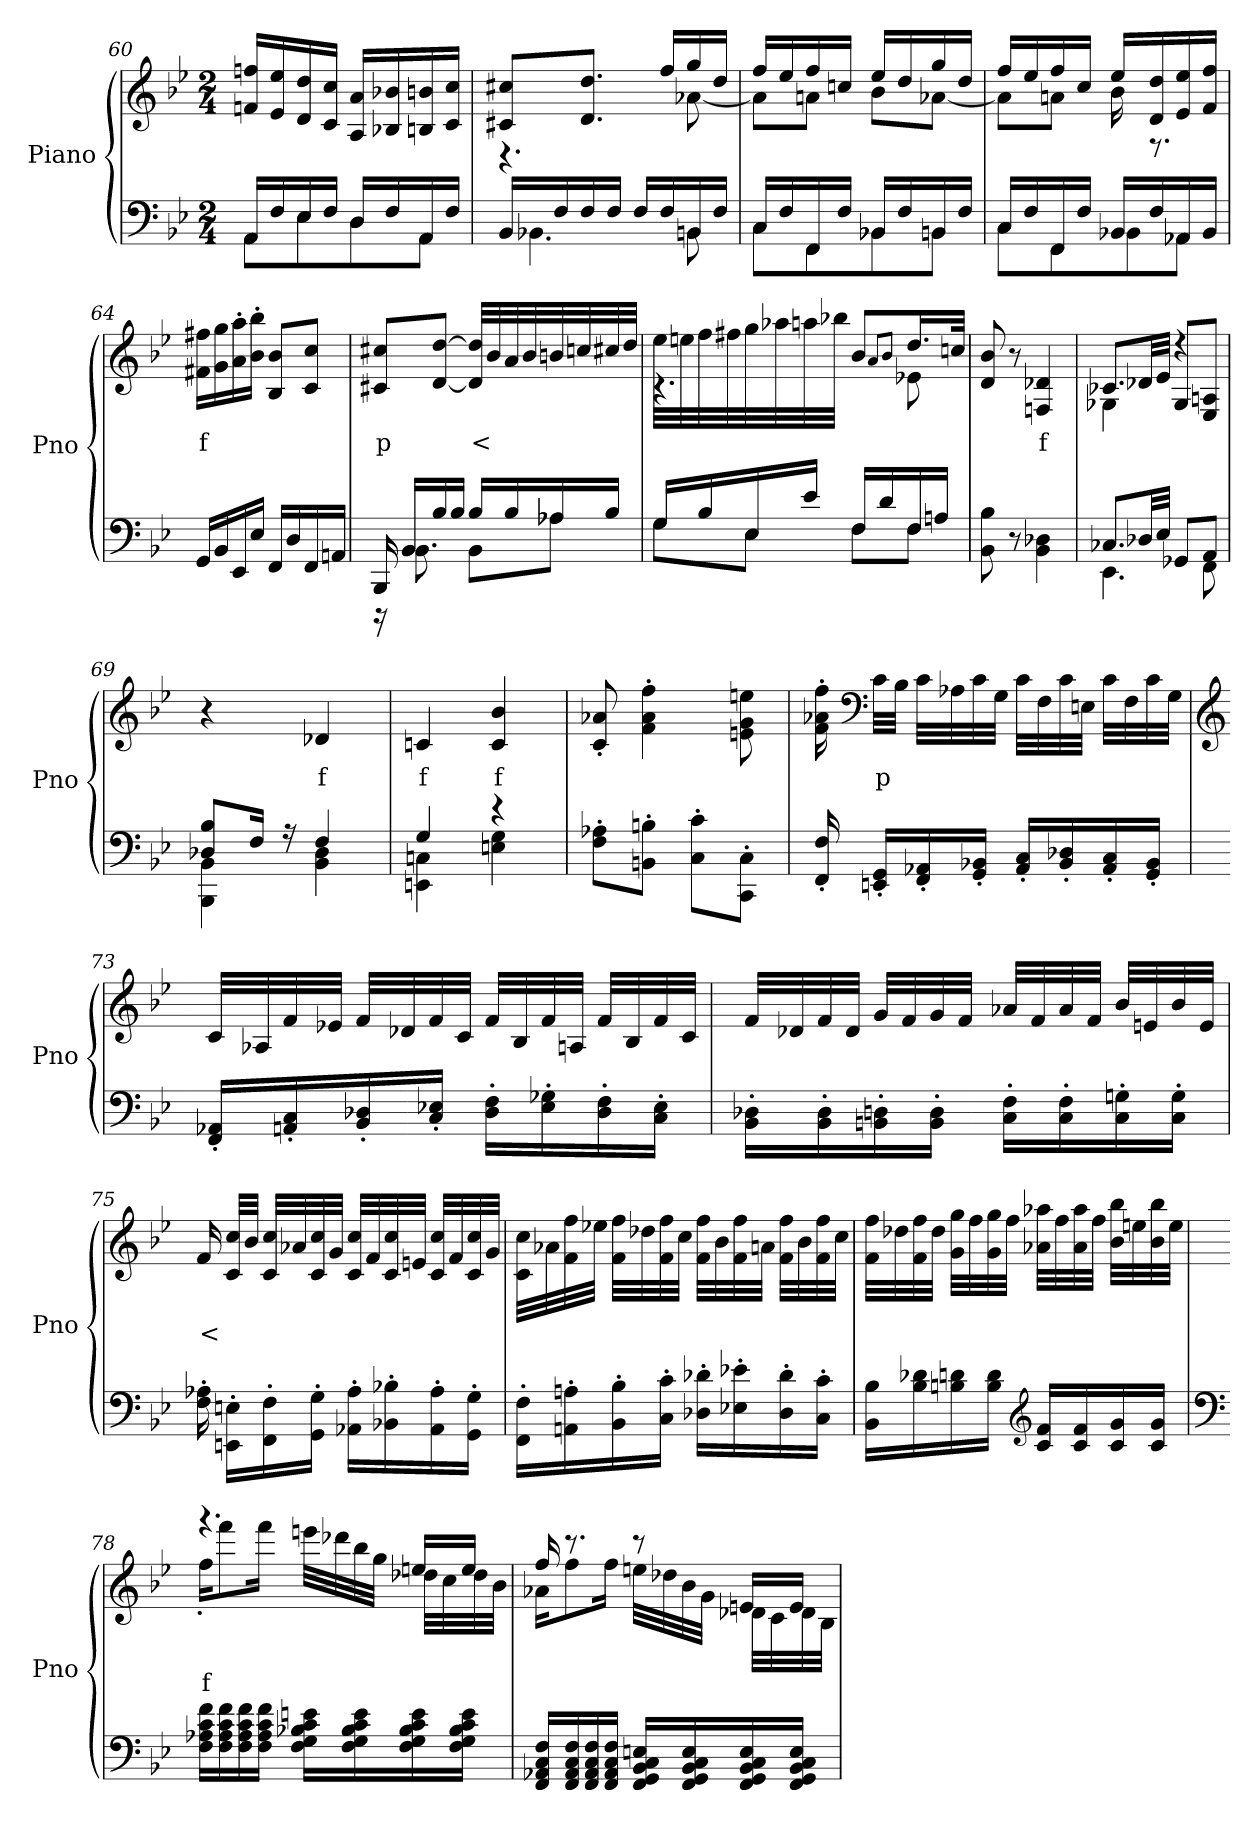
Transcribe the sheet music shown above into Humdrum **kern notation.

**kern	**kern	**text
*part2	*part1	*part1
*staff2	*staff1	*staff1
*I"Piano	*I"Piano	*
*I'Pno	*I'Pno	*
*clefF4	*clefG2	*
*k[b-e-]	*k[b-e-]	*
*B-:	*B-:	*
*M2/4	*M2/4	*
=60	=60	=60
*^	*	*
16AA/LL	8AA\L	16fn/ 16ffn/LL	.
16F/	.	16e-/ 16ee-/	.
16E-/	8E-\	16d/ 16dd/	.
16F/JJ	.	16c/ 16cc/JJ	.
16D/LL	8D\	16A/ 16a/LL	.
16F/	.	16B-X/ 16b-X/	.
16AA/	8AA\J	16Bn/ 16bn/	.
16F/JJ	.	16c/ 16cc/JJ	.
=61	=61	=61	=61
*	*	*^	*
16BB-/LL	4.BB-X\	8c#X/ 8cc#X/L	4.r	.
16F/	.	.	.	.
16F/	.	8.d/ 8.dd/J	.	.
16F/JJ	.	.	.	.
16F/LL	.	.	.	.
16F/	.	16ff/LL	.	.
16BBn/	8BB\	16gg/	[8a-X\	.
16F/JJ	.	16dd/JJ	.	.
=62	=62	=62	=62	=62
16C/LL	8C\L	16ff/LL	8a-\L]	.
16F/	.	16ee-/	.	.
16FF/	8FF\	16ff/	8an\J	.
16F/JJ	.	16ccn/JJ	.	.
16BB-X/LL	8BB-X\	16ee-/LL	8b-\L	.
16F/	.	16dd/	.	.
16BBn/	8BB\J	16gg/	[8a-X\J	.
16F/JJ	.	16dd/JJ	.	.
!!LO:LB:g=z	!!
=63	=63	=63	=63	=63
16C/LL	8C\L	16ff/LL	8a-\L]	.
16F/	.	16ee-/	.	.
16FF/	8FF\	16ff/	8an\J	.
16F/JJ	.	16cc/JJ	.	.
16BB-X/LL	8BB-\	16ee-/LL	16b-\	.
16F/	.	16d/ 16dd/	8.r	.
16AA-X/	8AA-\J	16e-/ 16ee-/	.	.
16BB-/JJ	.	16f/ 16ff/JJ	.	.
*v	*v	*	*	*
*	*v	*v	*
=64	=64	=64
!	!	!LO:LY:b
16GG/LL	16f#X\ 16ff#X\LL	f
16BB-/	16g\ 16gg\	.
16EE-/	16a\' 16aa\'	.
16E-/JJ	16b-\' 16bb-\'JJ	.
16FF/LL	8B-/ 8b-/L	.
16D/	.	.
16FF/	8c/ 8cc/J	.
16AAn/JJ	.	.
=65	=65	=65
*^	*	*
!	!	!	!LO:LY:b
16BBB-/	16r	8c#X/ 8cc#X/L	p
16BB-/LL	8.BB-\	.	.
16B-/	.	[8d/ [8dd/J	.
16B-/JJ	.	.	.
!	!	!	!LO:LY:b
16B-/LL	8BB-\L	32d/] 32dd/]LLL	<
.	.	32b-/	.
16B-/	.	32a/	.
.	.	32b-/	.
16A-X/	8A-\J	32bn/	.
.	.	32ccn/	.
16B-/JJ	.	32cc#X/	.
.	.	32dd/JJJ	.
=66	=66	=66	=66
*	*	*^	*
16G/LL	8G\L	32ee-\LLL	4.r	.
.	.	32een\	.	.
16B-/	.	32ff\	.	.
.	.	32ff#X\	.	.
16E-/	8E-\J	32gg\	.	.
.	.	32aa-X\	.	.
16e-/JJ	.	32aan\	.	.
.	.	32bb-X\JJJ	.	.
16F/LL	8F\L	8b-/L	.	.
16d/	.	.	.	.
.	.	8qa/L	.	.
.	.	8qb-/J	.	.
16F/	8F\J	16.dd/L	8e-X\	.
16An/JJ	.	.	.	.
.	.	32ccn/JJk	.	.
*v	*v	*	*	*
*	*v	*v	*
!!LO:LB:g=z
=67	=67	=67
8BB-\ 8B-\	8d/ 8b-/	.
8r	8r	.
!	!	!LO:LY:b
4BB-\ 4D-X\	4Fn/ 4d-X/	f
=68	=68	=68
*^	*^	*
8.C-X/L	4.EE-\	8.c-X/L	4G-X\	.
32D-X/LL	.	32d-X/LL	.	.
32E-/JJJ	.	32e-/JJJ	.	.
8GG-X/L	.	4r	8G-/L	.
8AA/J	8FF\	.	8E-/ 8An/J	.
*	*	*v	*v	*
=69	=69	=69	=69
8D-X/ 8B-/L	4BBB-\ 4BB-\	4r	.
16F/Jk	.	.	.
16r	.	.	.
!	!	!	!LO:LY:b
4F/	4BB-\ 4D-\	4d-X/	f
=70	=70	=70	=70
!	!	!	!LO:LY:b
4G/	4EEn\ 4Cn\	4cn/	f
!	!	!	!LO:LY:b
4r	4En\ 4G\	4c/ 4b-/	f
*v	*v	*	*
=71	=71	=71
8F\' 8A-X\'L	8c/' 8a-X/'	.
8BBn\' 8Bn\'J	4f\' 4a-\' 4ff\'	.
8C\' 8c\'L	.	.
8CC\' 8C\'J	8en\ 8g\ 8een\	.
=72	=72	=72
16FF/' 16F/'	16f\' 16a-X\' 16ff\'	.
*	*clefF4	*
!	!	!LO:LY:b
16EEn/' 16GG/'LL	32c\LLL	p
.	32B-\JJJ	.
16FF/' 16AA-X/'	32c\LLL	.
.	32A-X\	.
16GG/' 16BB-X/'JJ	32c\	.
.	32G\JJJ	.
16AA-/' 16C/'LL	32c\LLL	.
.	32F\	.
16BB-/' 16D-X/'	32c\	.
.	32En\JJJ	.
16AA-/' 16C/'	32c\LLL	.
.	32F\	.
16GG/' 16BB-/'JJ	32c\	.
.	32G\JJJ	.
!!LO:PB:g=z
=73	=73	=73
*	*clefG2	*
16FF/' 16AA-X/'LL	32c/LLL	.
.	32A-X/	.
16AAn/' 16C/'	32f/	.
.	32e-X/JJJ	.
16BB-/' 16D-X/'	32f/LLL	.
.	32d-X/	.
16C/' 16E-X/'JJ	32f/	.
.	32c/JJJ	.
16D-\' 16F\'LL	32f/LLL	.
.	32B-/	.
16E-\' 16G-X\'	32f/	.
.	32An/JJJ	.
16D-\' 16F\'	32f/LLL	.
.	32B-/	.
16C\' 16E-\'JJ	32f/	.
.	32c/JJJ	.
=74	=74	=74
16BB-\' 16D-X\'LL	32f/LLL	.
.	32d-X/	.
16BB-\' 16D-\'	32f/	.
.	32d-/JJJ	.
16BBn\' 16Dn\'	32g/LLL	.
.	32f/	.
16BB\' 16D\'JJ	32g/	.
.	32f/JJJ	.
16C\' 16F\'LL	32a-X/LLL	.
.	32f/	.
16C\' 16F\'	32a-/	.
.	32f/JJJ	.
16C\' 16Gn\'	32b-/LLL	.
.	32en/	.
16C\' 16G\'JJ	32b-/	.
.	32e/JJJ	.
=75	=75	=75
!	!	!LO:LY:b
16F\' 16A-X\'	16f/	<
16EEn\' 16En\'LL	32c/ 32cc/LLL	.
.	32b-/JJJ	.
16FF\' 16F\'	32c/ 32cc/LLL	.
.	32a-X/	.
16GG\' 16G\'JJ	32c/ 32cc/	.
.	32g/JJJ	.
16AA-X\' 16A-\'LL	32c/ 32cc/LLL	.
.	32f/	.
16BB-X\' 16B-X\'	32c/ 32cc/	.
.	32en/JJJ	.
16AA-\' 16A-\'	32c/ 32cc/LLL	.
.	32f/	.
16GG\' 16G\'JJ	32c/ 32cc/	.
.	32g/JJJ	.
!!LO:LB:g=z
=76	=76	=76
16FF\' 16F\'LL	32c\ 32cc\LLL	.
.	32a-X\	.
16AAn\' 16An\'	32f\ 32ff\	.
.	32ee-X\JJJ	.
16BB-\' 16B-\'	32f\ 32ff\LLL	.
.	32dd-X\	.
16C\' 16c\'JJ	32f\ 32ff\	.
.	32cc\JJJ	.
16D-X\' 16d-X\'LL	32f\ 32ff\LLL	.
.	32b-\	.
16E-X\' 16e-X\'	32f\ 32ff\	.
.	32an\JJJ	.
16D-\' 16d-\'	32f\ 32ff\LLL	.
.	32b-\	.
16C\' 16c\'JJ	32f\ 32ff\	.
.	32cc\JJJ	.
=77	=77	=77
16BB-\ 16B-\LL	32f\ 32ff\LLL	.
.	32dd-X\	.
16B-\ 16d-X\	32f\ 32ff\	.
.	32dd-\JJJ	.
16Bn\ 16dn\	32g\ 32gg\LLL	.
.	32ff\	.
16B\ 16d\JJ	32g\ 32gg\	.
.	32ff\JJJ	.
*clefG2	*	*
16c/ 16f/LL	32a-X\ 32aa-X\LLL	.
.	32ff\	.
16c/ 16f/	32a-\ 32aa-\	.
.	32ff\JJJ	.
16c/ 16g/	32b-\ 32bb-\LLL	.
.	32een\	.
16c/ 16g/JJ	32b-\ 32bb-\	.
.	32ee\JJJ	.
=78	=78	=78
*clefF4	*	*
*	*^	*
!	!	!	!LO:LY:b
16F\ 16A-X\ 16c\ 16f\LL	4.r	16ff'\KL	f
16F\ 16A-\ 16c\ 16f\	.	8fff\	.
16F\ 16A-\ 16c\ 16f\	.	.	.
16F\ 16A-\ 16c\ 16f\JJ	.	16fff\Jk	.
16F\ 16G\ 16B-X\ 16c\ 16en\LL	.	32eeen\LLL	.
.	.	32ddd-X\	.
16F\ 16G\ 16B-\ 16c\ 16e\	.	32bb-\	.
.	.	32gg\JJJ	.
16F\ 16G\ 16B-\ 16c\ 16e\	16een/LL	32dd-X\LLL	.
.	.	32cc\	.
16F\ 16G\ 16B-\ 16c\ 16e\JJ	16ee/JJ	32dd-\	.
.	.	32b-\JJJ	.
!!LO:LB:g=z	!!
=79	=79	=79	=79
16FF/ 16AA-X/ 16C/ 16F/LL	16ff/	16a-X\KL	.
16FF/ 16AA-/ 16C/ 16F/	8.r	8ff\	.
16FF/ 16AA-/ 16C/ 16F/	.	.	.
16FF/ 16AA-/ 16C/ 16F/JJ	.	16ff\Jk	.
16FF/ 16GG/ 16BB-/ 16C/ 16En/LL	8r	32een\LLL	.
.	.	32dd-X\	.
16FF/ 16GG/ 16BB-/ 16C/ 16E/	.	32b-\	.
.	.	32g\JJJ	.
16FF/ 16GG/ 16BB-/ 16C/ 16E/	16en/LL	32d-X\LLL	.
.	.	32c\	.
16FF/ 16GG/ 16BB-/ 16C/ 16E/JJ	16e/JJ	32d-\	.
.	.	32B-\JJJ	.
*	*v	*v	*
=	=	=
*-	*-	*-
